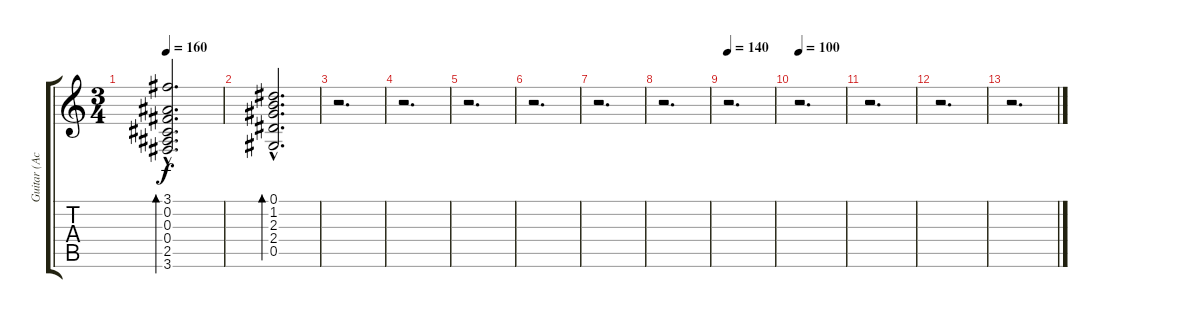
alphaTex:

\track ("Guitar (Acoustic)" "Guitar (Ac") {instrument acousticguitarsteel}
\staff {score tabs}
\tuning (Eb4 Bb3 Gb3 Db3 Ab2 Eb2) {hide}
\ts (3 4)
\tempo 160
\clef g2
\ks c
(3.1{hac} 0.2{hac} 0.3{hac} 0.4{hac} 2.5{hac} 3.6{hac}).2{d bd 120 dy f} |
(0.1{hac} 1.2{hac} 2.3{hac} 2.4{hac} 0.5{hac}).2{d bd 120} |
r.2{d} |
r.2{d} |
r.2{d} |
r.2{d} |
r.2{d} |
r.2{d} |
\tempo 140
r.2{d} |
\tempo 100
r.2{d} |
r.2{d} |
r.2{d} |
r.2{d}
